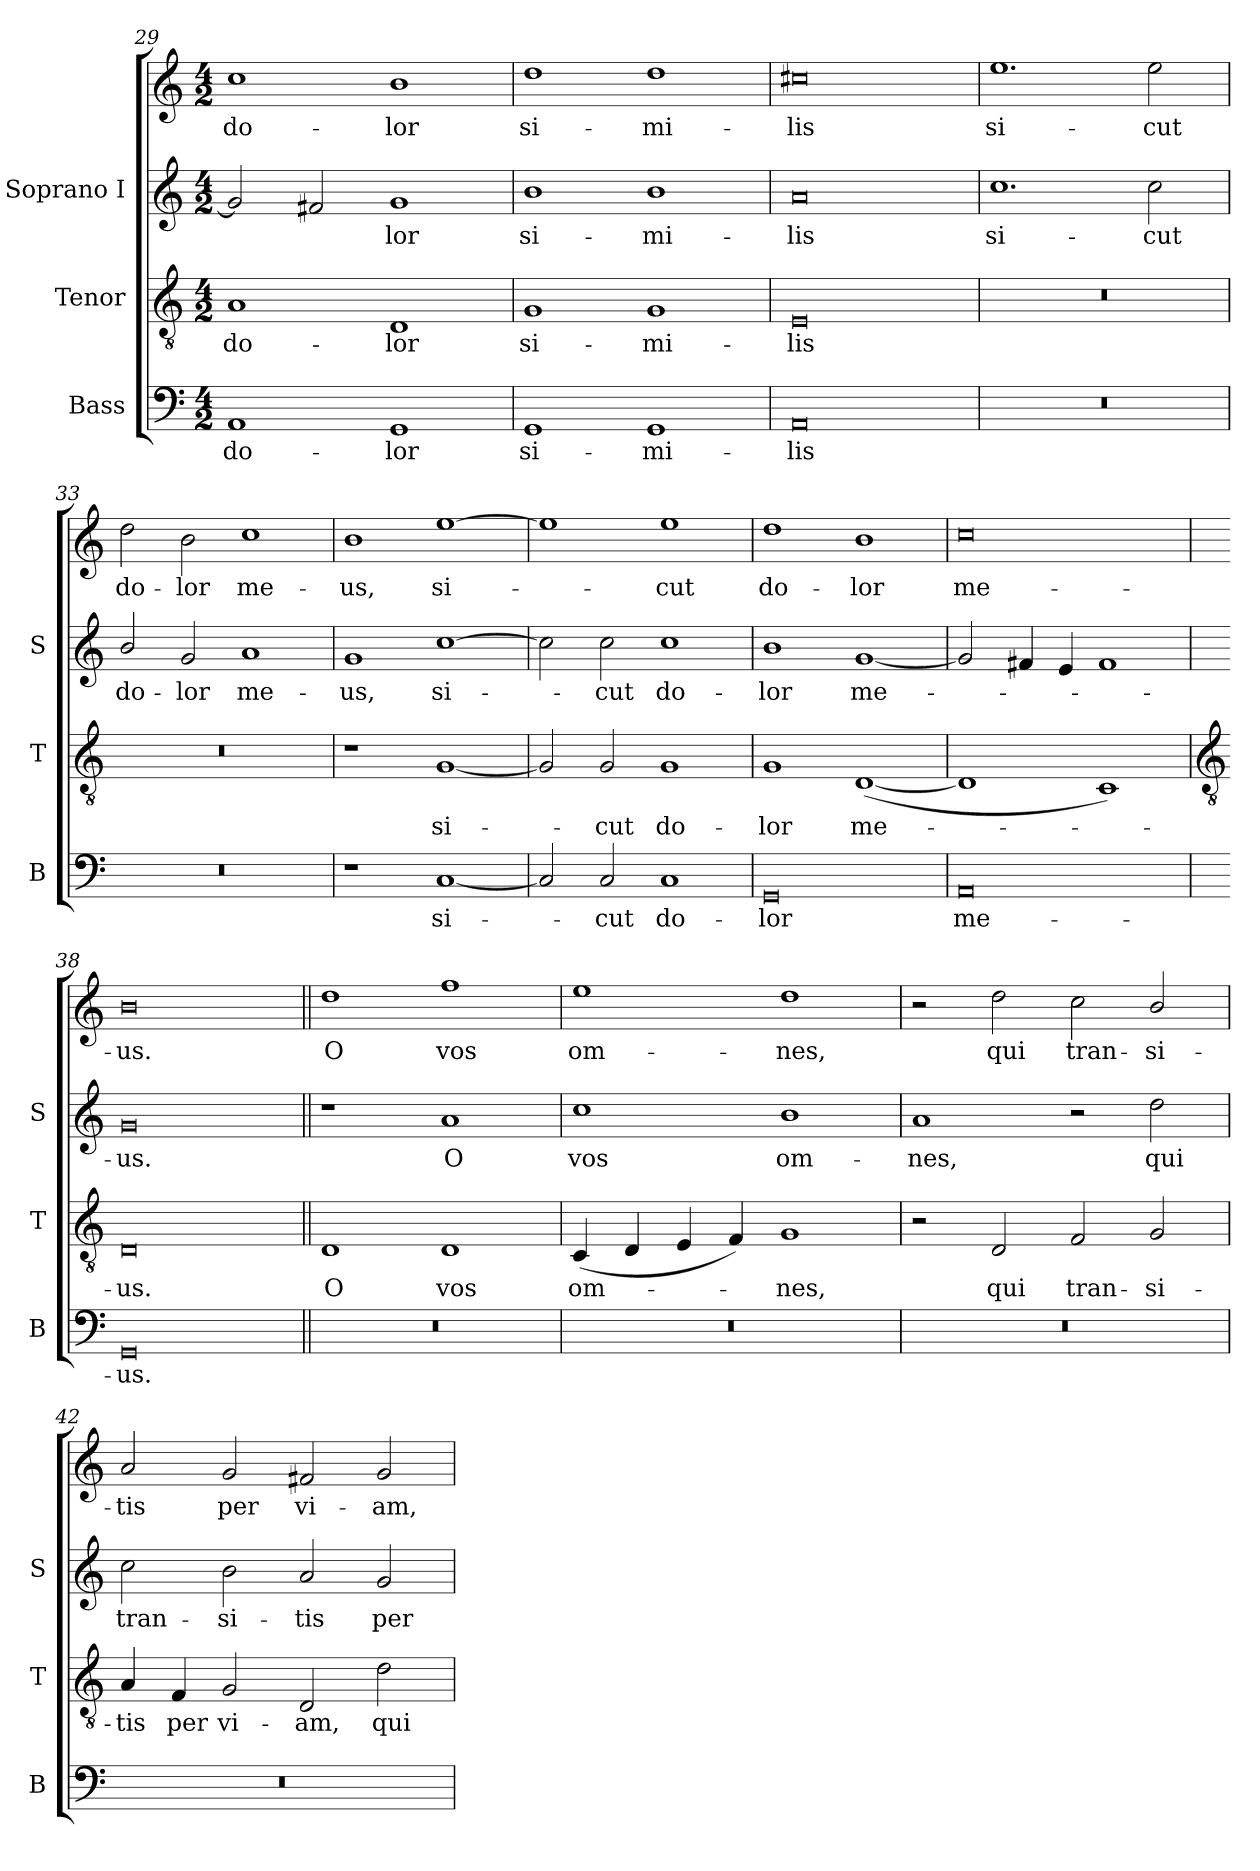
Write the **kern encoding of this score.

**kern	**text	**kern	**text	**kern	**text	**kern	**text
*part3	*part3	*part2	*part2	*part1	*part1	*part1	*part1
*staff4	*staff4	*staff3	*staff3	*staff2	*staff2	*staff1	*staff1
*I"Bass	*	*I"Tenor	*	*I"Soprano I	*	*	*
*I'B	*	*I'T	*	*I'S	*	*	*
*clefF4	*	*clefGv2	*	*clefG2	*	*clefG2	*
*k[]	*	*k[]	*	*k[]	*	*k[]	*
*C:	*	*C:	*	*C:	*	*C:	*
*M4/2	*	*M4/2	*	*M4/2	*	*M4/2	*
=29	=29	=29	=29	=29	=29	=29	=29
!	!LO:LY:b	!	!LO:LY:b	!	!	!	!LO:LY:b
1AA	do-	1A	do-	2g]	.	1cc	do-
.	.	.	.	2f#X	.	.	.
!	!LO:LY:b	!	!LO:LY:b	!	!LO:LY:b	!	!LO:LY:b
1GG	-lor	1D	-lor	1g	lor	1b	-lor
=30	=30	=30	=30	=30	=30	=30	=30
!	!LO:LY:b	!	!LO:LY:b	!	!LO:LY:b	!	!LO:LY:b
1GG	si-	1G	si-	1b	-si-	1dd	si-
!	!LO:LY:b	!	!LO:LY:b	!	!LO:LY:b	!	!LO:LY:b
1GG	-mi-	1G	-mi-	1b	-mi-	1dd	-mi-
=31	=31	=31	=31	=31	=31	=31	=31
!	!LO:LY:b	!	!LO:LY:b	!	!LO:LY:b	!	!LO:LY:b
0AA	-lis	0E	-lis	0a	lis	0cc#X	-lis
=32	=32	=32	=32	=32	=32	=32	=32
!	!	!	!	!	!LO:LY:b	!	!LO:LY:b
0r	.	0r	.	1.cc	si-	1.ee	si-
!	!	!	!	!	!LO:LY:b	!	!LO:LY:b
.	.	.	.	2cc	-cut	2ee	-cut
=33	=33	=33	=33	=33	=33	=33	=33
!	!	!	!	!	!LO:LY:b	!	!LO:LY:b
0r	.	0r	.	2b/	-do-	2dd	do-
!	!	!	!	!	!LO:LY:b	!	!LO:LY:b
.	.	.	.	2g	-lor	2b	-lor
!	!	!	!	!	!LO:LY:b	!	!LO:LY:b
.	.	.	.	1a	me-	1cc	me-
=34	=34	=34	=34	=34	=34	=34	=34
!	!	!	!	!	!LO:LY:b	!	!LO:LY:b
1r	.	1r	.	1g	us,	1b	-us,
!	!LO:LY:b	!	!LO:LY:b	!	!LO:LY:b	!	!LO:LY:b
[1C	si-	[1G	si-	[1cc	si-	[1ee	si-
=35	=35	=35	=35	=35	=35	=35	=35
2C]	.	2G]	.	2cc]	.	1ee]	.
!	!LO:LY:b	!	!LO:LY:b	!	!LO:LY:b	!	!
2C	-cut	2G	cut	2cc	cut	.	.
!	!LO:LY:b	!	!LO:LY:b	!	!LO:LY:b	!	!LO:LY:b
1C	do-	1G	do-	1cc	do-	1ee	cut
=36	=36	=36	=36	=36	=36	=36	=36
!	!LO:LY:b	!	!LO:LY:b	!	!LO:LY:b	!	!LO:LY:b
0GG	-lor	1G	-lor	1b	lor	1dd	-do-
!	!	!	!LO:LY:b	!	!LO:LY:b	!	!LO:LY:b
.	.	(<[1D	me-	[1g	me-	1b	-lor
=37	=37	=37	=37	=37	=37	=37	=37
!	!LO:LY:b	!	!	!	!	!	!LO:LY:b
0AA	me-	1D]	.	2g]	.	0cc	me-
.	.	.	.	4f#X	.	.	.
.	.	.	.	4e	.	.	.
.	.	1C)	.	1f#	.	.	.
!!LO:LB:g=z
=38	=38	=38	=38	=38	=38	=38	=38
*	*	*clefGv2	*	*	*	*	*
!	!LO:LY:b	!	!LO:LY:b	!	!LO:LY:b	!	!LO:LY:b
0GG	-us.	0D	us.	0g	us.	0b	-us.
=39||	=39||	=39||	=39||	=39||	=39||	=39||	=39||
!	!	!	!LO:LY:b	!	!	!	!LO:LY:b
0r	.	1D	O	1r	.	1dd	O
!	!	!	!LO:LY:b	!	!LO:LY:b	!	!LO:LY:b
.	.	1D	vos	1a	O	1ff	vos
=40	=40	=40	=40	=40	=40	=40	=40
!	!	!	!LO:LY:b	!	!LO:LY:b	!	!LO:LY:b
0r	.	(<4C	om-	1cc	vos	1ee	om-
.	.	4D	.	.	.	.	.
.	.	4E	.	.	.	.	.
.	.	4F)	.	.	.	.	.
!	!	!	!LO:LY:b	!	!LO:LY:b	!	!LO:LY:b
.	.	1G	nes,	1b	om-	1dd	-nes,
=41	=41	=41	=41	=41	=41	=41	=41
!	!	!	!	!	!LO:LY:b	!	!
0r	.	2r	.	1a	-nes,	2r	.
!	!	!	!LO:LY:b	!	!	!	!LO:LY:b
.	.	2D	qui	.	.	2dd	-qui
!	!	!	!LO:LY:b	!	!	!	!LO:LY:b
.	.	2F	tran-	2r	.	2cc	tran-
!	!	!	!LO:LY:b	!	!LO:LY:b	!	!LO:LY:b
.	.	2G	-si-	2dd	qui	2b/	-si-
=42	=42	=42	=42	=42	=42	=42	=42
!	!	!	!LO:LY:b	!	!LO:LY:b	!	!LO:LY:b
0r	.	4A	-tis	2cc	tran-	2a	tis
!	!	!	!LO:LY:b	!	!	!	!
.	.	4F	per	.	.	.	.
!	!	!	!LO:LY:b	!	!LO:LY:b	!	!LO:LY:b
.	.	2G	vi-	2b	-si-	2g	per
!	!	!	!LO:LY:b	!	!LO:LY:b	!	!LO:LY:b
.	.	2D	-am,	2a	-tis	2f#X	vi-
!	!	!	!LO:LY:b	!	!LO:LY:b	!	!LO:LY:b
.	.	2d	qui	2g	per	2g	-am,
=	=	=	=	=	=	=	=
*-	*-	*-	*-	*-	*-	*-	*-
